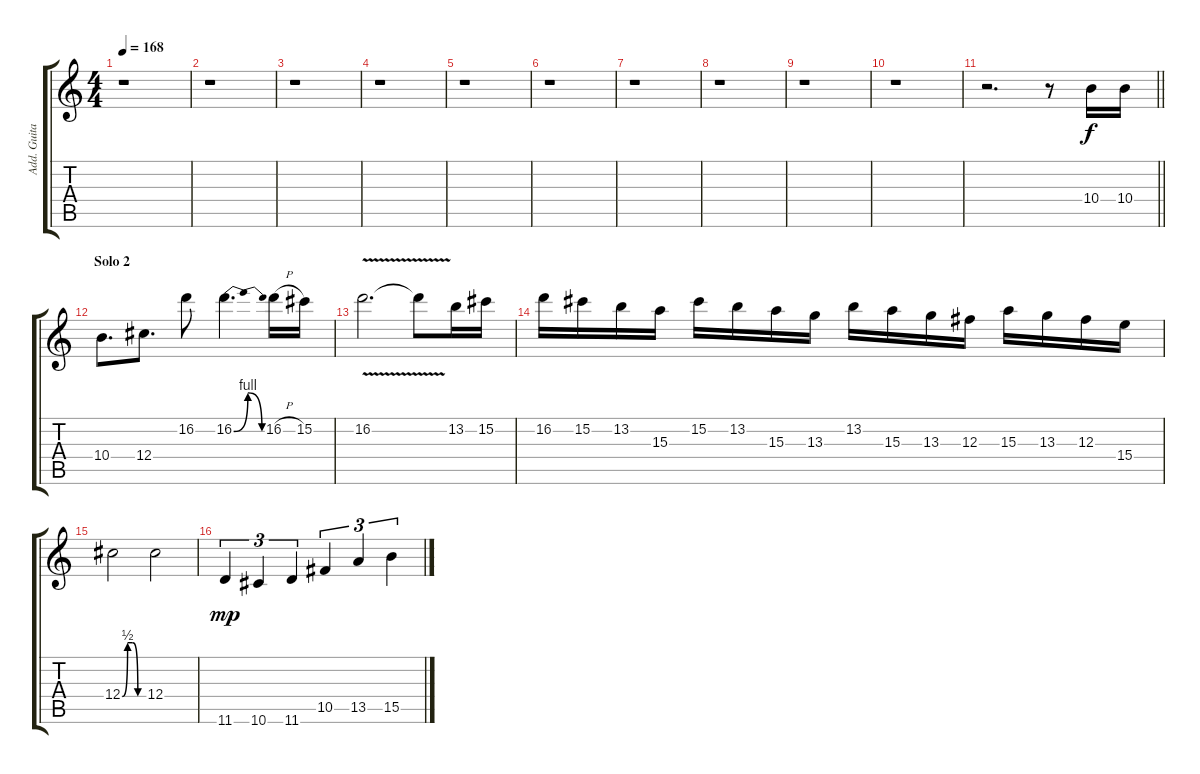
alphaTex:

\track ("Add. Guitar" "Add. Guita") {instrument overdrivenguitar}
\staff {score tabs}
\tuning (Eb4 Bb3 Gb3 Db3 Ab2 Eb2) {hide}
\ts (4 4)
\tempo 168
\clef g2
\ks c
r.1{dy f} |
r.1 |
r.1 |
r.1 |
r.1 |
r.1 |
r.1 |
r.1 |
r.1 |
r.1 |
\barLineRight lightlight
r.2{d} r.8 10.4.16 10.4.16 |
\section ("" "Solo 2")
10.4.8{d} 12.4.8{d} 16.2.8 16.2{be (bendrelease 0 0 30 4 45 4 60 0)}.4{d} 16.2{h}.16 15.2.16 |
16.2{v}.2{d} 16.2{t}.8 13.2.16 15.2.16 |
16.2.16 15.2.16 13.2.16 15.3.16 15.2.16 13.2.16 15.3.16 13.3.16 13.2.16 15.3.16 13.3.16 12.3.16 15.3.16 13.3.16 12.3.16 15.4.16 |
12.4{be (custom 0 0 15 2 29 2 44 0 60 0)}.2 12.4.2 |
11.6.4{tu (3 2) dy mp} 10.6.4{tu (3 2)} 11.6.4{tu (3 2)} 10.5.4{tu (3 2)} 13.5.4{tu (3 2)} 15.5.4{tu (3 2)}
